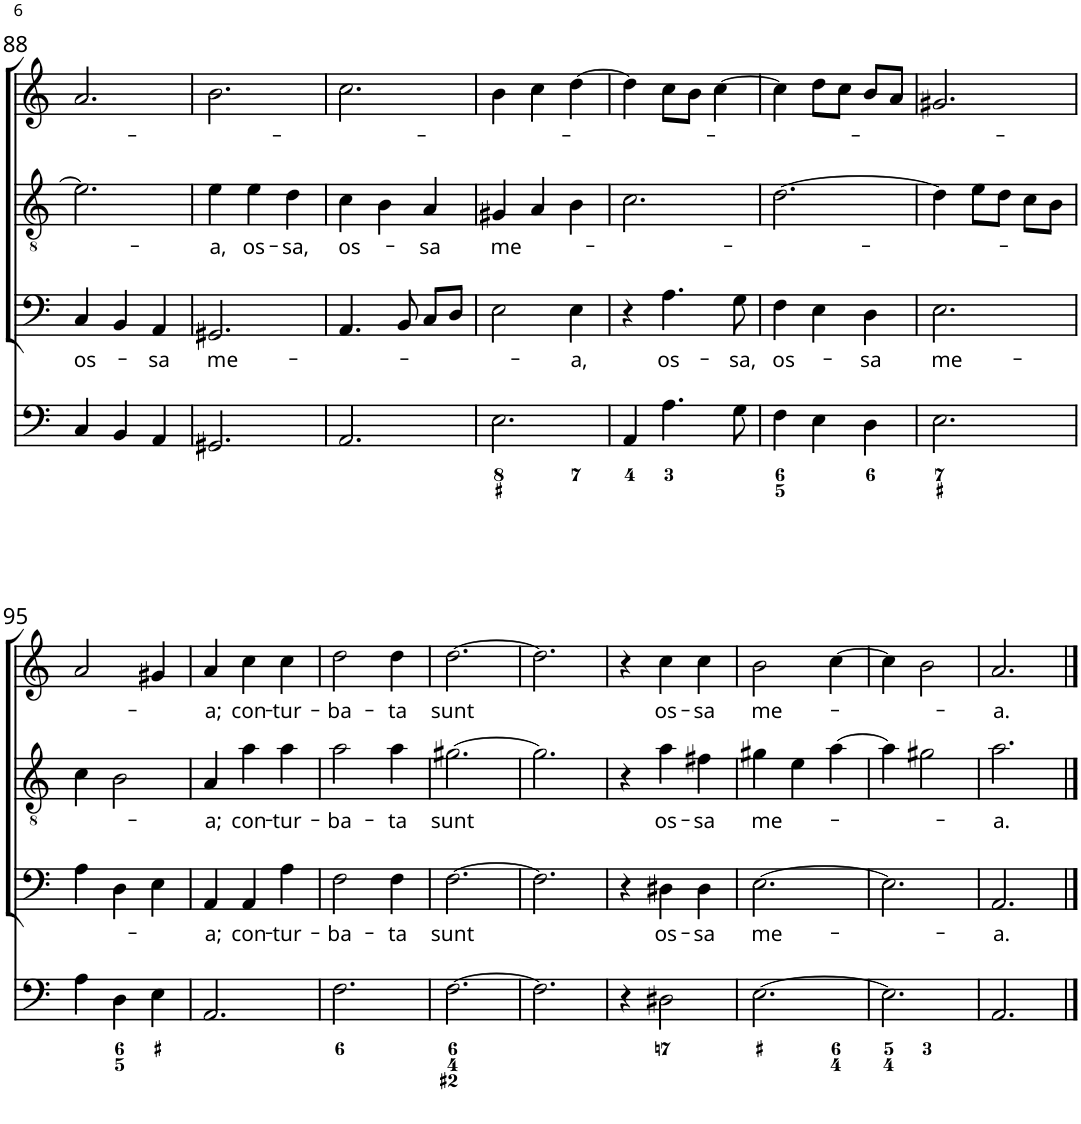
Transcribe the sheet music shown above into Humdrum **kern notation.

**kern	**kern	**text	**kern	**text	**kern	**text
*part4	*part3	*part3	*part2	*part2	*part1	*part1
*staff4	*staff3	*staff3	*staff2	*staff2	*staff1	*staff1
*I"Organo	*I"Basso	*	*I"Alto	*	*I"Canto	*
!!LO:PB:g=z
*clefF4	*clefF4	*	*clefGv2	*	*clefG2	*
*k[]	*k[]	*	*k[]	*	*k[]	*
*M3/4	*M3/4	*	*M3/4	*	*M3/4	*
=88	=88	=88	=88	=88	=88	=88
!	!	!LO:LY:b	!	!	!	!
4C/	4C/	os-	2.e\]	.	2.a/	.
4BB/	4BB/	.	.	.	.	.
!	!	!LO:LY:b	!	!	!	!
4AA/	4AA/	-sa	.	.	.	.
=89	=89	=89	=89	=89	=89	=89
!	!	!LO:LY:b	!	!LO:LY:b	!	!
2.GG#X/	2.GG#X/	me-	4e\	-a,	2.b\	.
!	!	!	!	!LO:LY:b	!	!
.	.	.	4e\	os-	.	.
!	!	!	!	!LO:LY:b	!	!
.	.	.	4d\	-sa,	.	.
=90	=90	=90	=90	=90	=90	=90
!	!	!	!	!LO:LY:b	!	!
2.AA/	4.AA/	.	4c\	os-	2.cc\	.
.	.	.	4B\	.	.	.
.	8BB/	.	.	.	.	.
!	!	!	!	!LO:LY:b	!	!
.	8C/L	.	4A/	-sa	.	.
.	8D/J	.	.	.	.	.
=91	=91	=91	=91	=91	=91	=91
!	!	!	!	!LO:LY:b	!	!
2.E\	2E\	.	4G#X/	me-	4b\	.
.	.	.	4A/	.	4cc\	.
!	!	!LO:LY:b	!	!	!	!
.	4E\	-a,	4B\	.	[4dd\	.
=92	=92	=92	=92	=92	=92	=92
4AA/	4r	.	2.c\	.	4dd\]	.
!	!	!LO:LY:b	!	!	!	!
4.A\	4.A\	os-	.	.	8cc\L	.
.	.	.	.	.	8b\J	.
.	.	.	.	.	[4cc\	.
!	!	!LO:LY:b	!	!	!	!
8G\	8G\	-sa,	.	.	.	.
=93	=93	=93	=93	=93	=93	=93
!	!	!LO:LY:b	!	!	!	!
4F\	4F\	os-	[2.d\	.	4cc\]	.
4E\	4E\	.	.	.	8dd\L	.
.	.	.	.	.	8cc\J	.
!	!	!LO:LY:b	!	!	!	!
4D\	4D\	-sa	.	.	8b/L	.
.	.	.	.	.	8a/J	.
=94	=94	=94	=94	=94	=94	=94
!	!	!LO:LY:b	!	!	!	!
2.E\	2.E\	me-	4d\]	.	2.g#X/	.
.	.	.	8e\L	.	.	.
.	.	.	8d\J	.	.	.
.	.	.	8c\L	.	.	.
.	.	.	8B\J	.	.	.
!!LO:LB:g=z
=95	=95	=95	=95	=95	=95	=95
4A\	4A\	.	4c\	.	2a/	.
4D\	4D\	.	2B\	.	.	.
4E\	4E\	.	.	.	4g#X/	.
=96	=96	=96	=96	=96	=96	=96
!	!	!LO:LY:b	!	!LO:LY:b	!	!LO:LY:b
2.AA/	4AA/	-a;	4A/	-a;	4a/	-a;
!	!	!LO:LY:b	!	!LO:LY:b	!	!LO:LY:b
.	4AA/	con-	4a\	con-	4cc\	con-
!	!	!LO:LY:b	!	!LO:LY:b	!	!LO:LY:b
.	4A\	-tur-	4a\	-tur-	4cc\	-tur-
=97	=97	=97	=97	=97	=97	=97
!	!	!LO:LY:b	!	!LO:LY:b	!	!LO:LY:b
2.F\	2F\	-ba-	2a\	-ba-	2dd\	-ba-
!	!	!LO:LY:b	!	!LO:LY:b	!	!LO:LY:b
.	4F\	-ta	4a\	-ta	4dd\	-ta
=98	=98	=98	=98	=98	=98	=98
!	!	!LO:LY:b	!	!LO:LY:b	!	!LO:LY:b
[2.F\	[2.F\	sunt	[2.g#X\	sunt	[2.dd\	sunt
=99	=99	=99	=99	=99	=99	=99
2.F\]	2.F\]	.	2.g#\]	.	2.dd\]	.
=100	=100	=100	=100	=100	=100	=100
4r	4r	.	4r	.	4r	.
!	!	!LO:LY:b	!	!LO:LY:b	!	!LO:LY:b
2D#X\	4D#X\	os-	4a\	os-	4cc\	os-
!	!	!LO:LY:b	!	!LO:LY:b	!	!LO:LY:b
.	4D#\	-sa	4f#X\	-sa	4cc\	-sa
=101	=101	=101	=101	=101	=101	=101
!	!	!LO:LY:b	!	!LO:LY:b	!	!LO:LY:b
[2.E\	[2.E\	me-	4g#X\	me-	2b\	me-
.	.	.	4e\	.	.	.
.	.	.	[4a\	.	[4cc\	.
=102	=102	=102	=102	=102	=102	=102
2.E\]	2.E\]	.	4a\]	.	4cc\]	.
.	.	.	2g#X\	.	2b\	.
=103	=103	=103	=103	=103	=103	=103
!	!	!LO:LY:b	!	!LO:LY:b	!	!LO:LY:b
2.AA/	2.AA/	-a.	2.a\	-a.	2.a/	-a.
==	==	==	==	==	==	==
*-	*-	*-	*-	*-	*-	*-
